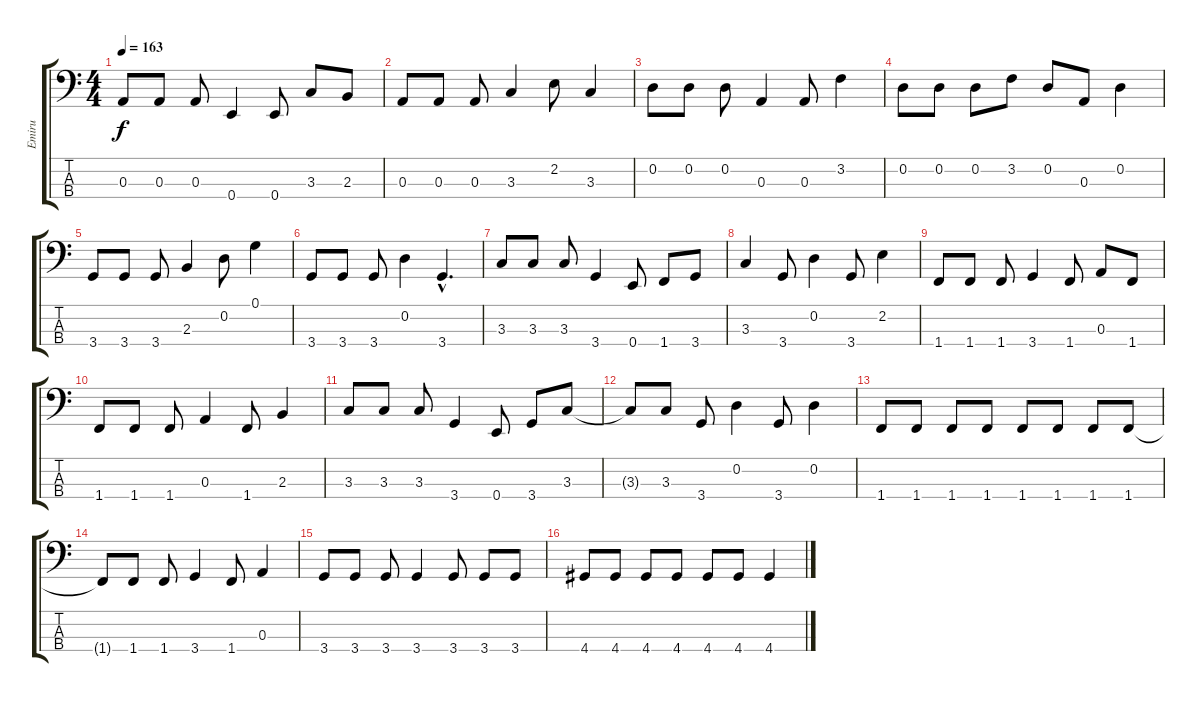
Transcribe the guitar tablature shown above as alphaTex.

\track ("Emiru" "Emiru") {instrument electricbasspick}
\staff {score tabs}
\tuning (G2 D2 A1 E1) {hide}
\ts (4 4)
\tempo 163
\clef f4
\ks c
0.3.8{dy f} 0.3.8 0.3.8 0.4.4 0.4.8 3.3.8 2.3.8 |
0.3.8 0.3.8 0.3.8 3.3.4 2.2.8 3.3.4 |
0.2.8 0.2.8 0.2.8 0.3.4 0.3.8 3.2.4 |
0.2.8 0.2.8 0.2.8 3.2.8 0.2.8 0.3.8 0.2.4 |
3.4.8 3.4.8 3.4.8 2.3.4 0.2.8 0.1.4 |
3.4.8 3.4.8 3.4.8 0.2.4 3.4{hac}.4{d} |
3.3.8 3.3.8 3.3.8 3.4.4 0.4.8 1.4.8 3.4.8 |
3.3.4 3.4.8 0.2.4 3.4.8 2.2.4 |
1.4.8 1.4.8 1.4.8 3.4.4 1.4.8 0.3.8 1.4.8 |
1.4.8 1.4.8 1.4.8 0.3.4 1.4.8 2.3.4 |
3.3.8 3.3.8 3.3.8 3.4.4 0.4.8 3.4.8 3.3.8 |
3.3{t}.8 3.3.8 3.4.8 0.2.4 3.4.8 0.2.4 |
1.4.8 1.4.8 1.4.8 1.4.8 1.4.8 1.4.8 1.4.8 1.4.8 |
1.4{t}.8 1.4.8 1.4.8 3.4.4 1.4.8 0.3.4 |
3.4.8 3.4.8 3.4.8 3.4.4 3.4.8 3.4.8 3.4.8 |
4.4.8 4.4.8 4.4.8 4.4.8 4.4.8 4.4.8 4.4.4
